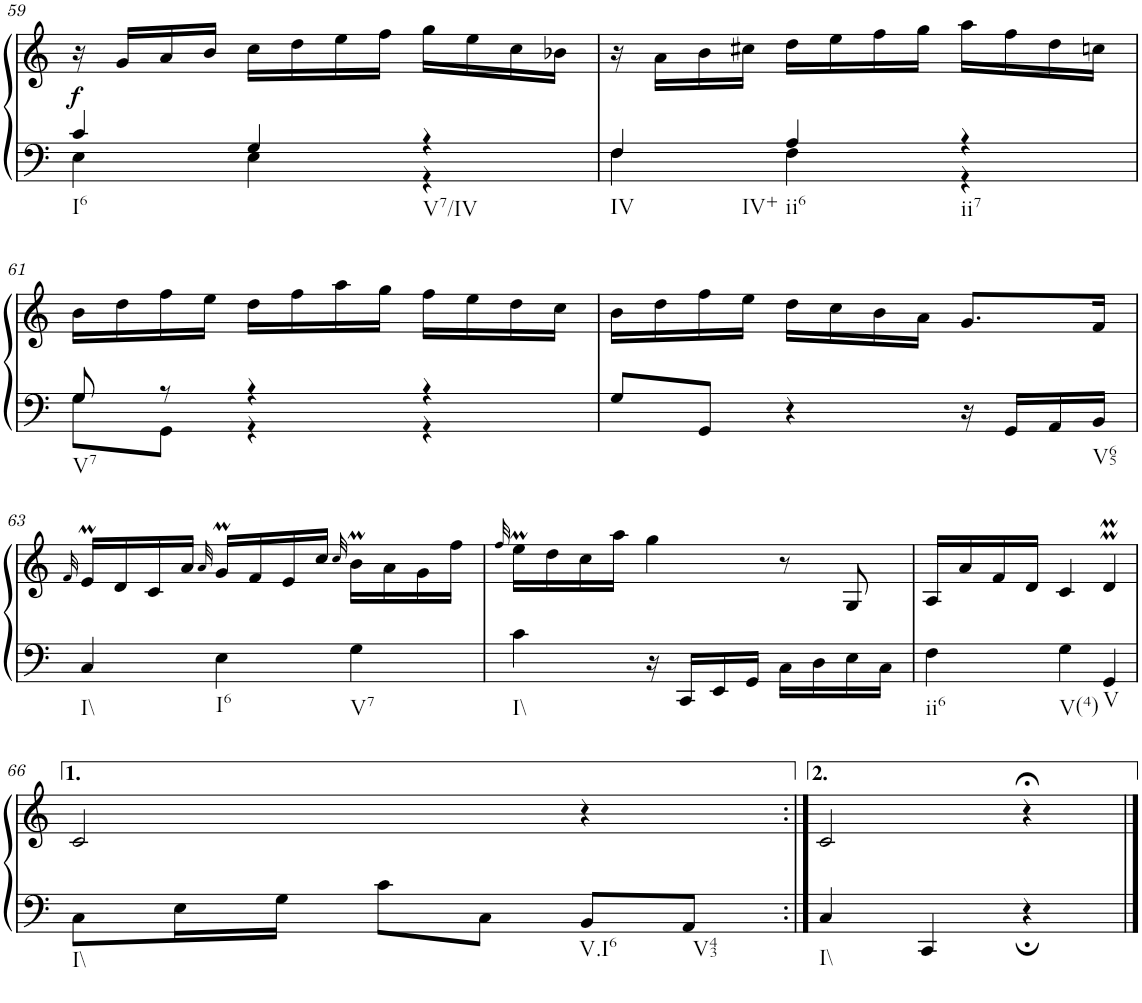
**kern	**kern	**dynam
*part1	*part1	*part1
*staff2	*staff1	*staff1/2
*I"unbenannt1	*	*
!!LO:PB:g=z
*clefF4	*clefG2	*
*k[]	*k[]	*
*M3/4	*M3/4	*
=59	=59	=59
*^	*	*
!LO:TX:b:t=I6	!	!	!
!	!	!	!LO:DY:b
4c/	4E\	16r	f
.	.	16g/LL	.
.	.	16a/	.
.	.	16b/JJ	.
4G/	4E\	16cc\LL	.
.	.	16dd\	.
.	.	16ee\	.
.	.	16ff\JJ	.
!LO:TX:b:t=V7/IV	!	!	!
4r	4r	16gg\LL	.
.	.	16ee\	.
.	.	16cc\	.
.	.	16b-X\JJ	.
=60	=60	=60	=60
!LO:TX:b:t=IV	!	!	!
!LO:TX:b:t=IV+	!	!	!
4F/	4F\	16r	.
.	.	16a\LL	.
.	.	16b\	.
.	.	16cc#X\JJ	.
!LO:TX:b:t=ii6	!	!	!
4A/	4F\	16dd\LL	.
.	.	16ee\	.
.	.	16ff\	.
.	.	16gg\JJ	.
!LO:TX:b:t=ii7	!	!	!
4r	4r	16aa\LL	.
.	.	16ff\	.
.	.	16dd\	.
.	.	16ccn\JJ	.
!!LO:LB:g=z
=61	=61	=61	=61
!LO:TX:b:t=V7	!	!	!
8G/	8G\L	16b\LL	.
.	.	16dd\	.
8r	8GG\J	16ff\	.
.	.	16ee\JJ	.
4r	4r	16dd\LL	.
.	.	16ff\	.
.	.	16aa\	.
.	.	16gg\JJ	.
4r	4r	16ff\LL	.
.	.	16ee\	.
.	.	16dd\	.
.	.	16cc\JJ	.
*v	*v	*	*
=62	=62	=62
8G/L	16b\LL	.
.	16dd\	.
8GG/J	16ff\	.
.	16ee\JJ	.
4r	16dd\LL	.
.	16cc\	.
.	16b\	.
.	16a\JJ	.
16r	8.g/L	.
16GG/LL	.	.
16AA/	.	.
!LO:TX:b:t=V65	!	!
16BB/JJ	16f/Jk	.
!!LO:LB:g=z
=63	=63	=63
.	32qf/	.
!LO:TX:b:t=I\\	!	!
4C/	16em/LL	.
.	16d/	.
.	16c/	.
.	16a/JJ	.
.	32qa/	.
!LO:TX:b:t=I6	!	!
4E\	16gM/LL	.
.	16f/	.
.	16e/	.
.	16cc/JJ	.
.	32qcc/	.
!LO:TX:b:t=V7	!	!
4G\	16bm\LL	.
.	16a\	.
.	16g\	.
.	16ff\JJ	.
=64	=64	=64
.	32qff/	.
!LO:TX:b:t=I\\	!	!
4c\	16eem\LL	.
.	16dd\	.
.	16cc\	.
.	16aa\JJ	.
16r	4gg\	.
16CC/LL	.	.
16EE/	.	.
16GG/JJ	.	.
16C\LL	8r	.
16D\	.	.
16E\	8G/	.
16C\JJ	.	.
=65	=65	=65
!LO:TX:b:t=ii6	!	!
4F\	16A/LL	.
.	16a/	.
.	16f/	.
.	16d/JJ	.
!LO:TX:b:t=V(4)	!	!
4G\	4c/	.
!LO:TX:b:t=V	!	!
4GG/	4dMM/	.
!!LO:LB:g=z
=66	=66	=66
!LO:TX:b:t=I\\	!	!
8C\L	2c/	.
16E\L	.	.
16G\JJ	.	.
8c\L	.	.
8C\J	.	.
!LO:TX:b:t=V.I6	!	!
8BB/L	4r	.
!LO:TX:b:t=V43	!	!
8AA/J	.	.
=66X2:|!	=66X2:|!	=66X2:|!
!LO:TX:b:t=I\\	!	!
4C/	2c/	.
4CC/	.	.
4r;	4r;<	.
==	==	==
*-	*-	*-
